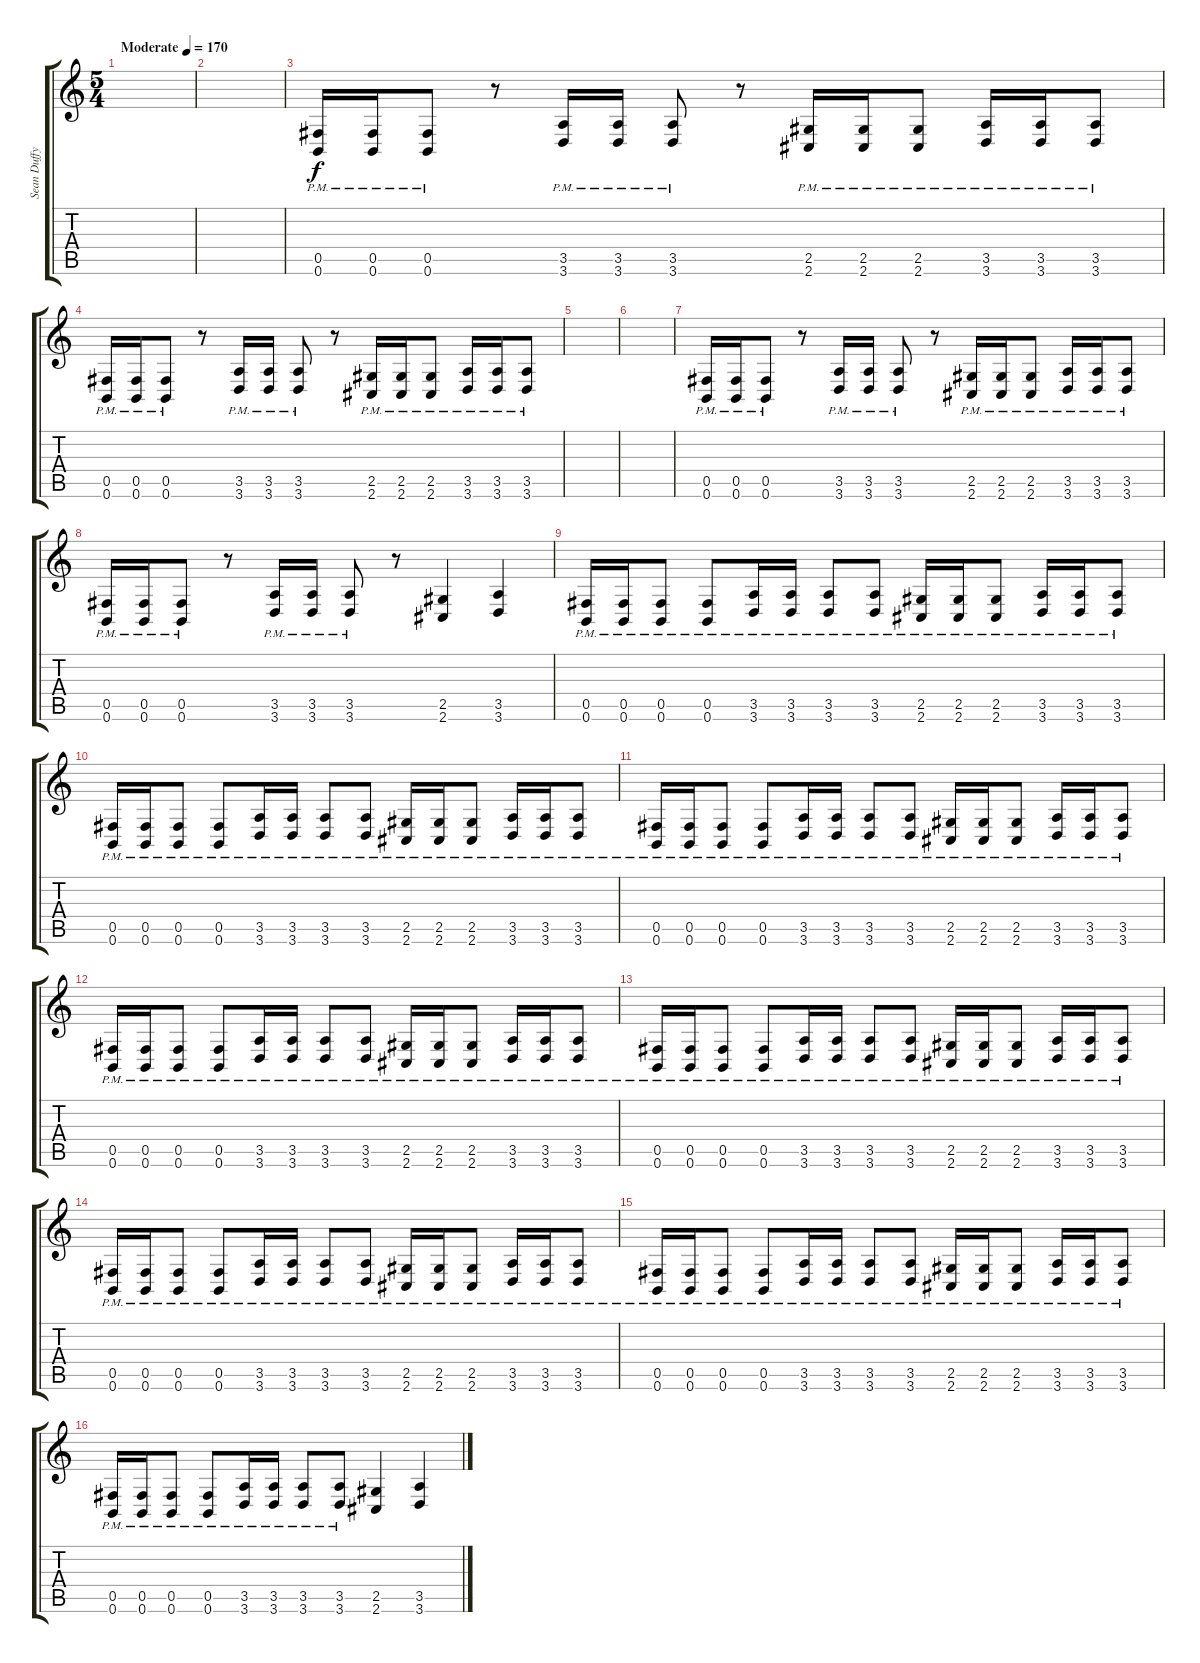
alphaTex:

\track ("Sean Duffy" "Sean Duffy") {instrument distortionguitar}
\staff {score tabs}
\tuning (Db4 Ab3 E3 B2 Gb2 B1) {hide}
\ts (5 4)
\tempo (170 "Moderate")
\clef g2
\ks c
|
|
(0.5{pm} 0.6{pm}).16 (0.5{pm} 0.6{pm}).16 (0.5{pm} 0.6{pm}).8 r.8 (3.5{pm} 3.6{pm}).16 (3.5{pm} 3.6{pm}).16 (3.5{pm} 3.6{pm}).8 r.8 (2.5{pm} 2.6{pm}).16 (2.5{pm} 2.6{pm}).16 (2.5{pm} 2.6{pm}).8 (3.5{pm} 3.6{pm}).16 (3.5{pm} 3.6{pm}).16 (3.5{pm} 3.6{pm}).8 |
(0.5{pm} 0.6{pm}).16 (0.5{pm} 0.6{pm}).16 (0.5{pm} 0.6{pm}).8 r.8 (3.5{pm} 3.6{pm}).16 (3.5{pm} 3.6{pm}).16 (3.5{pm} 3.6{pm}).8 r.8 (2.5{pm} 2.6{pm}).16 (2.5{pm} 2.6{pm}).16 (2.5{pm} 2.6{pm}).8 (3.5{pm} 3.6{pm}).16 (3.5{pm} 3.6{pm}).16 (3.5{pm} 3.6{pm}).8 |
|
|
(0.5{pm} 0.6{pm}).16 (0.5{pm} 0.6{pm}).16 (0.5{pm} 0.6{pm}).8 r.8 (3.5{pm} 3.6{pm}).16 (3.5{pm} 3.6{pm}).16 (3.5{pm} 3.6{pm}).8 r.8 (2.5{pm} 2.6{pm}).16 (2.5{pm} 2.6{pm}).16 (2.5{pm} 2.6{pm}).8 (3.5{pm} 3.6{pm}).16 (3.5{pm} 3.6{pm}).16 (3.5{pm} 3.6{pm}).8 |
(0.5{pm} 0.6{pm}).16 (0.5{pm} 0.6{pm}).16 (0.5{pm} 0.6{pm}).8 r.8 (3.5{pm} 3.6{pm}).16 (3.5{pm} 3.6{pm}).16 (3.5{pm} 3.6{pm}).8 r.8 (2.5 2.6).4 (3.5 3.6).4 |
(0.5{pm} 0.6{pm}).16 (0.5{pm} 0.6{pm}).16 (0.5{pm} 0.6{pm}).8 (0.5{pm} 0.6{pm}).8 (3.5{pm} 3.6{pm}).16 (3.5{pm} 3.6{pm}).16 (3.5{pm} 3.6{pm}).8 (3.5{pm} 3.6{pm}).8 (2.5{pm} 2.6{pm}).16 (2.5{pm} 2.6{pm}).16 (2.5{pm} 2.6{pm}).8 (3.5{pm} 3.6{pm}).16 (3.5{pm} 3.6{pm}).16 (3.5{pm} 3.6{pm}).8 |
(0.5{pm} 0.6{pm}).16 (0.5{pm} 0.6{pm}).16 (0.5{pm} 0.6{pm}).8 (0.5{pm} 0.6{pm}).8 (3.5{pm} 3.6{pm}).16 (3.5{pm} 3.6{pm}).16 (3.5{pm} 3.6{pm}).8 (3.5{pm} 3.6{pm}).8 (2.5{pm} 2.6{pm}).16 (2.5{pm} 2.6{pm}).16 (2.5{pm} 2.6{pm}).8 (3.5{pm} 3.6{pm}).16 (3.5{pm} 3.6{pm}).16 (3.5{pm} 3.6{pm}).8 |
(0.5{pm} 0.6{pm}).16 (0.5{pm} 0.6{pm}).16 (0.5{pm} 0.6{pm}).8 (0.5{pm} 0.6{pm}).8 (3.5{pm} 3.6{pm}).16 (3.5{pm} 3.6{pm}).16 (3.5{pm} 3.6{pm}).8 (3.5{pm} 3.6{pm}).8 (2.5{pm} 2.6{pm}).16 (2.5{pm} 2.6{pm}).16 (2.5{pm} 2.6{pm}).8 (3.5{pm} 3.6{pm}).16 (3.5{pm} 3.6{pm}).16 (3.5{pm} 3.6{pm}).8 |
(0.5{pm} 0.6{pm}).16 (0.5{pm} 0.6{pm}).16 (0.5{pm} 0.6{pm}).8 (0.5{pm} 0.6{pm}).8 (3.5{pm} 3.6{pm}).16 (3.5{pm} 3.6{pm}).16 (3.5{pm} 3.6{pm}).8 (3.5{pm} 3.6{pm}).8 (2.5{pm} 2.6{pm}).16 (2.5{pm} 2.6{pm}).16 (2.5{pm} 2.6{pm}).8 (3.5{pm} 3.6{pm}).16 (3.5{pm} 3.6{pm}).16 (3.5{pm} 3.6{pm}).8 |
(0.5{pm} 0.6{pm}).16 (0.5{pm} 0.6{pm}).16 (0.5{pm} 0.6{pm}).8 (0.5{pm} 0.6{pm}).8 (3.5{pm} 3.6{pm}).16 (3.5{pm} 3.6{pm}).16 (3.5{pm} 3.6{pm}).8 (3.5{pm} 3.6{pm}).8 (2.5{pm} 2.6{pm}).16 (2.5{pm} 2.6{pm}).16 (2.5{pm} 2.6{pm}).8 (3.5{pm} 3.6{pm}).16 (3.5{pm} 3.6{pm}).16 (3.5{pm} 3.6{pm}).8 |
(0.5{pm} 0.6{pm}).16 (0.5{pm} 0.6{pm}).16 (0.5{pm} 0.6{pm}).8 (0.5{pm} 0.6{pm}).8 (3.5{pm} 3.6{pm}).16 (3.5{pm} 3.6{pm}).16 (3.5{pm} 3.6{pm}).8 (3.5{pm} 3.6{pm}).8 (2.5{pm} 2.6{pm}).16 (2.5{pm} 2.6{pm}).16 (2.5{pm} 2.6{pm}).8 (3.5{pm} 3.6{pm}).16 (3.5{pm} 3.6{pm}).16 (3.5{pm} 3.6{pm}).8 |
(0.5{pm} 0.6{pm}).16 (0.5{pm} 0.6{pm}).16 (0.5{pm} 0.6{pm}).8 (0.5{pm} 0.6{pm}).8 (3.5{pm} 3.6{pm}).16 (3.5{pm} 3.6{pm}).16 (3.5{pm} 3.6{pm}).8 (3.5{pm} 3.6{pm}).8 (2.5{pm} 2.6{pm}).16 (2.5{pm} 2.6{pm}).16 (2.5{pm} 2.6{pm}).8 (3.5{pm} 3.6{pm}).16 (3.5{pm} 3.6{pm}).16 (3.5{pm} 3.6{pm}).8 |
(0.5{pm} 0.6{pm}).16 (0.5{pm} 0.6{pm}).16 (0.5{pm} 0.6{pm}).8 (0.5{pm} 0.6{pm}).8 (3.5{pm} 3.6{pm}).16 (3.5{pm} 3.6{pm}).16 (3.5{pm} 3.6{pm}).8 (3.5{pm} 3.6{pm}).8 (2.5 2.6).4 (3.5 3.6).4
